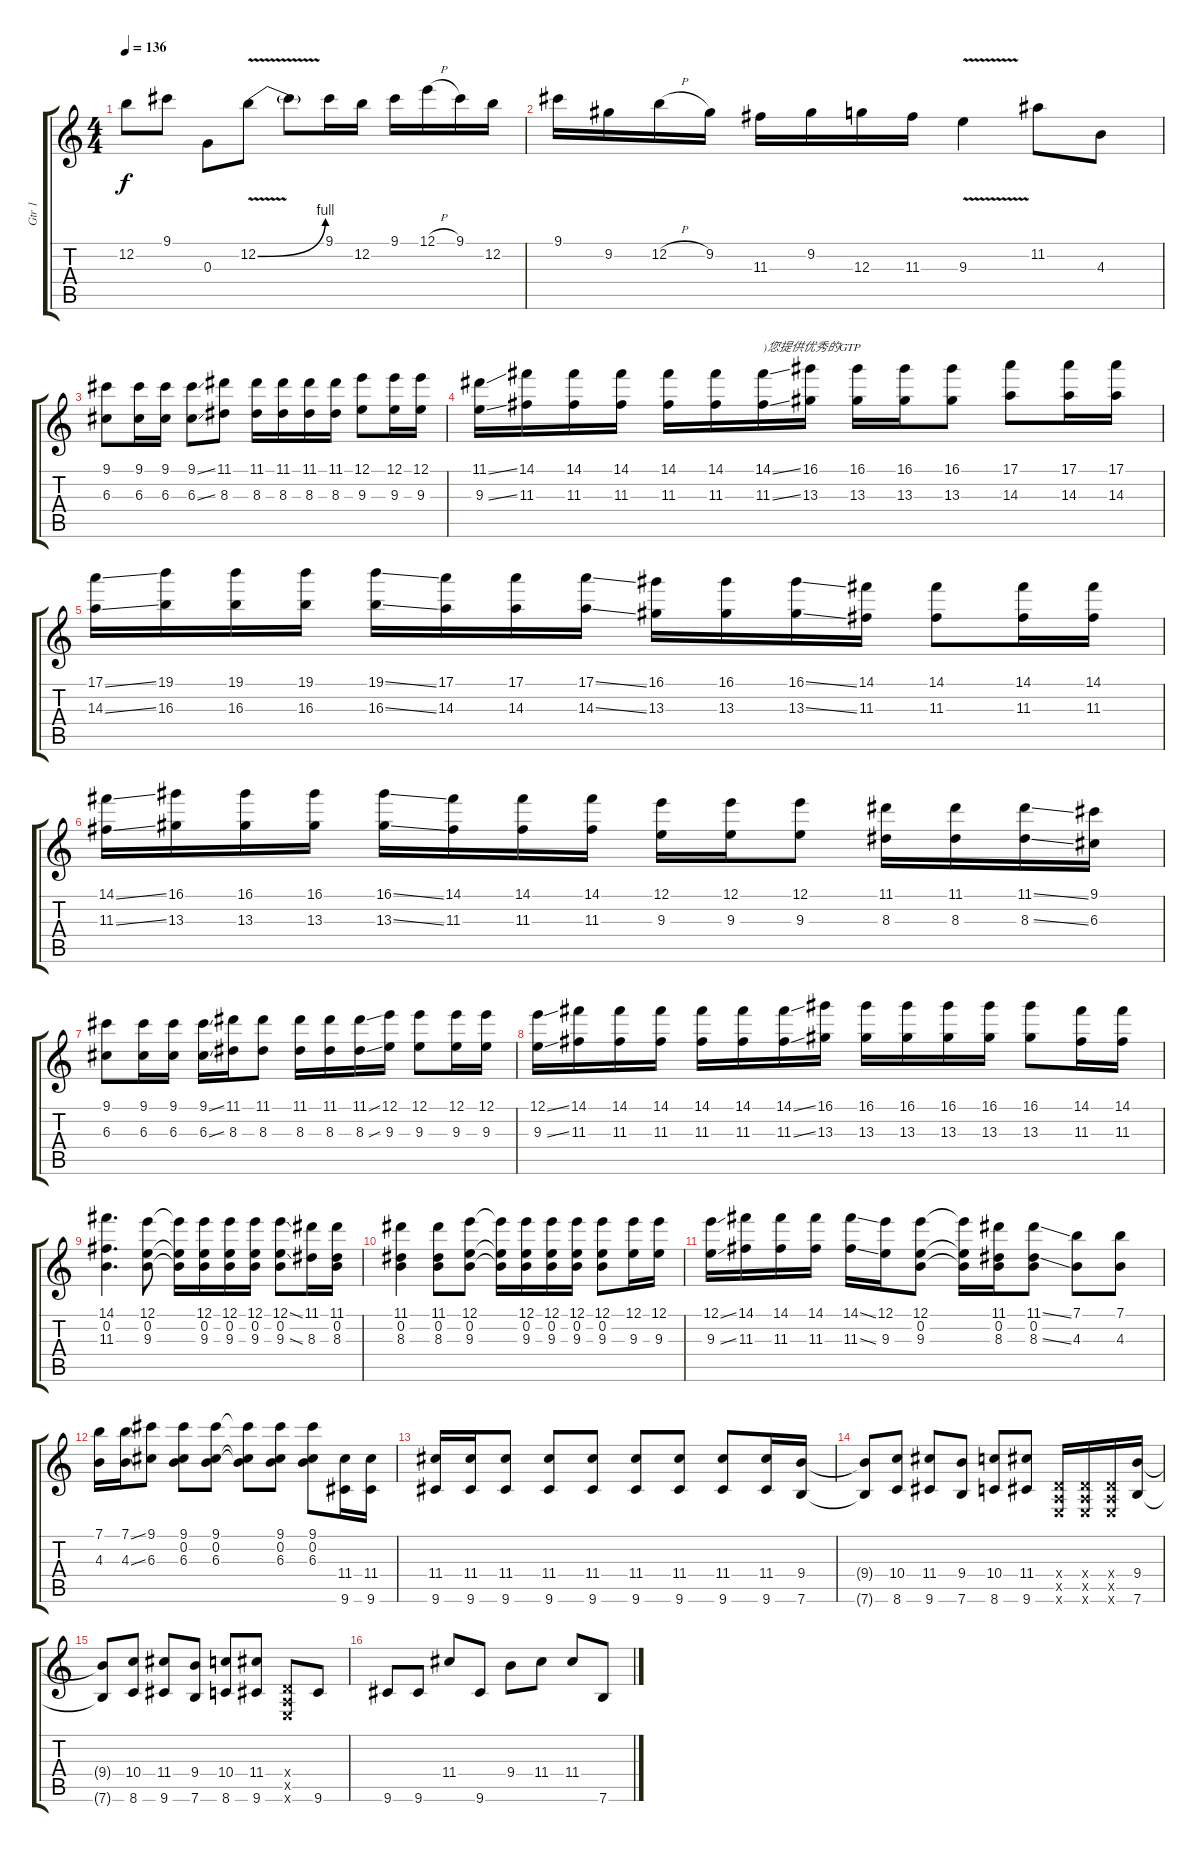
\track ("Gtr 1" "Gtr 1") {instrument distortionguitar}
\staff {score tabs}
\tuning (E4 B3 G3 D3 A2 E2) {hide}
\ts (4 4)
\tempo 136
\clef g2
\ks c
12.2{t}.8{dy f} 9.1.8 0.3.8 12.2{be (bend 0 0 60 4) v}.8 12.2{t}.8 9.1.16 12.2.16 9.1.16 12.1{h}.16 9.1.16 12.2.16 |
9.1.16 9.2.16 12.2{h}.16 9.2.16 11.3.16 9.2.16 12.3.16 11.3.16 9.3{v}.4 11.2.8 4.3.8 |
(9.1 6.3).8 (9.1 6.3).16 (9.1 6.3).16 (9.1{ss} 6.3{ss}).8 (11.1 8.3).8 (11.1 8.3).16 (11.1 8.3).16 (11.1 8.3).16 (11.1 8.3).16 (12.1 9.3).8 (12.1 9.3).16 (12.1 9.3).16 |
(11.1{ss} 9.3{ss}).16 (14.1 11.3).16 (14.1 11.3).16 (14.1 11.3).16 (14.1 11.3).16 (14.1 11.3).16 (14.1{ss} 11.3{ss}).16{txt ")您提供优秀的GTP"} (16.1 13.3).16 (16.1 13.3).16 (16.1 13.3).16 (16.1 13.3).8 (17.1 14.3).8 (17.1 14.3).16 (17.1 14.3).16 |
(17.1{ss} 14.3{ss}).16 (19.1 16.3).16 (19.1 16.3).16 (19.1 16.3).16 (19.1{ss} 16.3{ss}).16 (17.1 14.3).16 (17.1 14.3).16 (17.1{ss} 14.3{ss}).16 (16.1 13.3).16 (16.1 13.3).16 (16.1{ss} 13.3{ss}).16 (14.1 11.3).16 (14.1 11.3).8 (14.1 11.3).16 (14.1 11.3).16 |
(14.1{ss} 11.3{ss}).16 (16.1 13.3).16 (16.1 13.3).16 (16.1 13.3).16 (16.1{ss} 13.3{ss}).16 (14.1 11.3).16 (14.1 11.3).16 (14.1 11.3).16 (12.1 9.3).16 (12.1 9.3).16 (12.1 9.3).8 (11.1 8.3).16 (11.1 8.3).16 (11.1{ss} 8.3{ss}).16 (9.1 6.3).16 |
(9.1 6.3).8 (9.1 6.3).16 (9.1 6.3).16 (9.1{ss} 6.3{ss}).16 (11.1 8.3).16 (11.1 8.3).8 (11.1 8.3).16 (11.1 8.3).16 (11.1{ss} 8.3{ss}).16 (12.1 9.3).16 (12.1 9.3).8 (12.1 9.3).16 (12.1 9.3).16 |
(12.1{ss} 9.3{ss}).16 (14.1 11.3).16 (14.1 11.3).16 (14.1 11.3).16 (14.1 11.3).16 (14.1 11.3).16 (14.1{ss} 11.3{ss}).16 (16.1 13.3).16 (16.1 13.3).16 (16.1 13.3).16 (16.1 13.3).16 (16.1 13.3).16 (16.1 13.3).8 (14.1 11.3).16 (14.1 11.3).16 |
(14.1 0.2 11.3).4{d} (12.1 0.2 9.3).8 (12.1{t} 0.2{t} 9.3{t}).16 (12.1 0.2 9.3).16 (12.1 0.2 9.3).16 (12.1 0.2 9.3).16 (12.1{ss} 0.2 9.3{ss}).8 (11.1 8.3).16 (11.1 0.2 8.3).16 |
(11.1 0.2 8.3).4 (11.1 0.2 8.3).8 (12.1 0.2 9.3).8 (12.1{t} 0.2{t} 9.3{t}).16 (12.1 0.2 9.3).16 (12.1 0.2 9.3).16 (12.1 0.2 9.3).16 (12.1 0.2 9.3).8 (12.1 9.3).16 (12.1 9.3).16 |
(12.1{ss} 9.3{ss}).16 (14.1 11.3).16 (14.1 11.3).16 (14.1 11.3).16 (14.1{ss} 11.3{ss}).16 (12.1 9.3).16 (12.1 0.2 9.3).8 (12.1{t} 0.2{t} 9.3{t}).16 (11.1 0.2 8.3).16 (11.1{ss} 0.2 8.3{ss}).8 (7.1 4.3).8 (7.1 4.3).8 |
(7.1 4.3).16 (7.1{ss} 4.3{ss}).16 (9.1 6.3).8 (9.1 0.2 6.3).8 (9.1 0.2 6.3).8 (9.1{t} 0.2{t} 6.3{t}).8 (9.1 0.2 6.3).8 (9.1 0.2 6.3).8 (11.4 9.6).16 (11.4 9.6).16 |
(11.4 9.6).16 (11.4 9.6).16 (11.4 9.6).8 (11.4 9.6).8 (11.4 9.6).8 (11.4 9.6).8 (11.4 9.6).8 (11.4 9.6).8 (11.4 9.6).16 (9.4 7.6).16 |
(9.4{t} 7.6{t}).8 (10.4 8.6).8 (11.4 9.6).8 (9.4 7.6).8 (10.4 8.6).8 (11.4 9.6).8 (0.4{x} 0.5{x} 0.6{x}).16 (0.4{x} 0.5{x} 0.6{x}).16 (0.4{x} 0.5{x} 0.6{x}).16 (9.4 7.6).16 |
(9.4{t} 7.6{t}).8 (10.4 8.6).8 (11.4 9.6).8 (9.4 7.6).8 (10.4 8.6).8 (11.4 9.6).8 (0.4{x} 0.5{x} 0.6{x}).8 9.6.8 |
9.6.8 9.6.8 11.4.8 9.6.8 9.4.8 11.4.8 11.4.8 7.6.8
